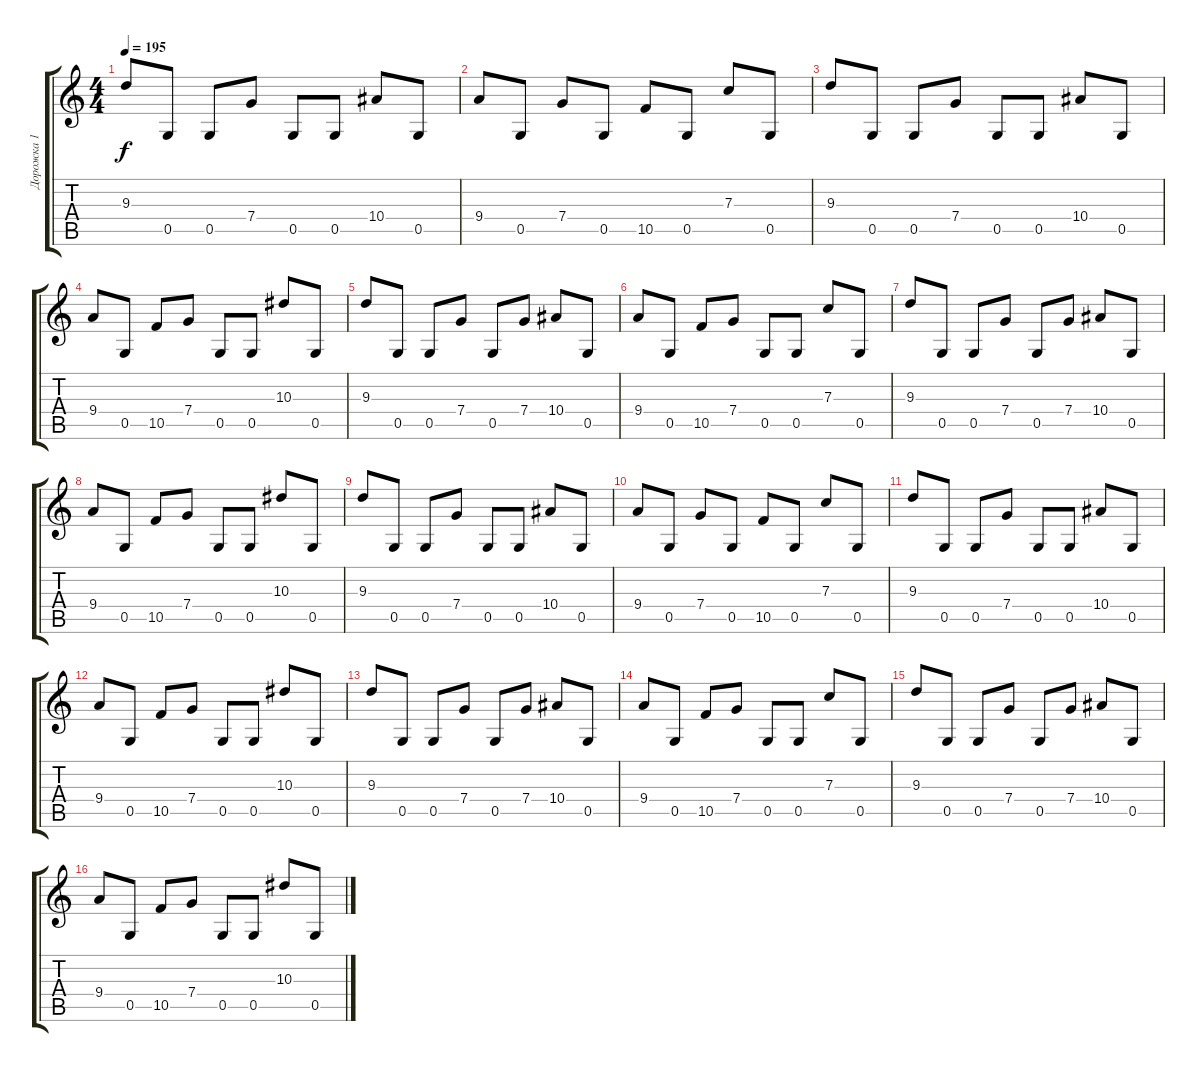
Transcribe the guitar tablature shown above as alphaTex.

\track ("Дорожка 1" "Дорожка 1") {instrument overdrivenguitar}
\staff {score tabs}
\tuning (D4 A3 F3 C3 G2 C2) {hide}
\ts (4 4)
\tempo 195
\clef g2
\ks c
9.3.8{dy f} 0.5.8 0.5.8 7.4.8 0.5.8 0.5.8 10.4.8 0.5.8 |
9.4.8 0.5.8 7.4.8 0.5.8 10.5.8 0.5.8 7.3.8 0.5.8 |
9.3.8 0.5.8 0.5.8 7.4.8 0.5.8 0.5.8 10.4.8 0.5.8 |
9.4.8 0.5.8 10.5.8 7.4.8 0.5.8 0.5.8 10.3.8 0.5.8 |
9.3.8 0.5.8 0.5.8 7.4.8 0.5.8 7.4.8 10.4.8 0.5.8 |
9.4.8 0.5.8 10.5.8 7.4.8 0.5.8 0.5.8 7.3.8 0.5.8 |
9.3.8 0.5.8 0.5.8 7.4.8 0.5.8 7.4.8 10.4.8 0.5.8 |
9.4.8 0.5.8 10.5.8 7.4.8 0.5.8 0.5.8 10.3.8 0.5.8 |
9.3.8 0.5.8 0.5.8 7.4.8 0.5.8 0.5.8 10.4.8 0.5.8 |
9.4.8 0.5.8 7.4.8 0.5.8 10.5.8 0.5.8 7.3.8 0.5.8 |
9.3.8 0.5.8 0.5.8 7.4.8 0.5.8 0.5.8 10.4.8 0.5.8 |
9.4.8 0.5.8 10.5.8 7.4.8 0.5.8 0.5.8 10.3.8 0.5.8 |
9.3.8 0.5.8 0.5.8 7.4.8 0.5.8 7.4.8 10.4.8 0.5.8 |
9.4.8 0.5.8 10.5.8 7.4.8 0.5.8 0.5.8 7.3.8 0.5.8 |
9.3.8 0.5.8 0.5.8 7.4.8 0.5.8 7.4.8 10.4.8 0.5.8 |
9.4.8 0.5.8 10.5.8 7.4.8 0.5.8 0.5.8 10.3.8 0.5.8
